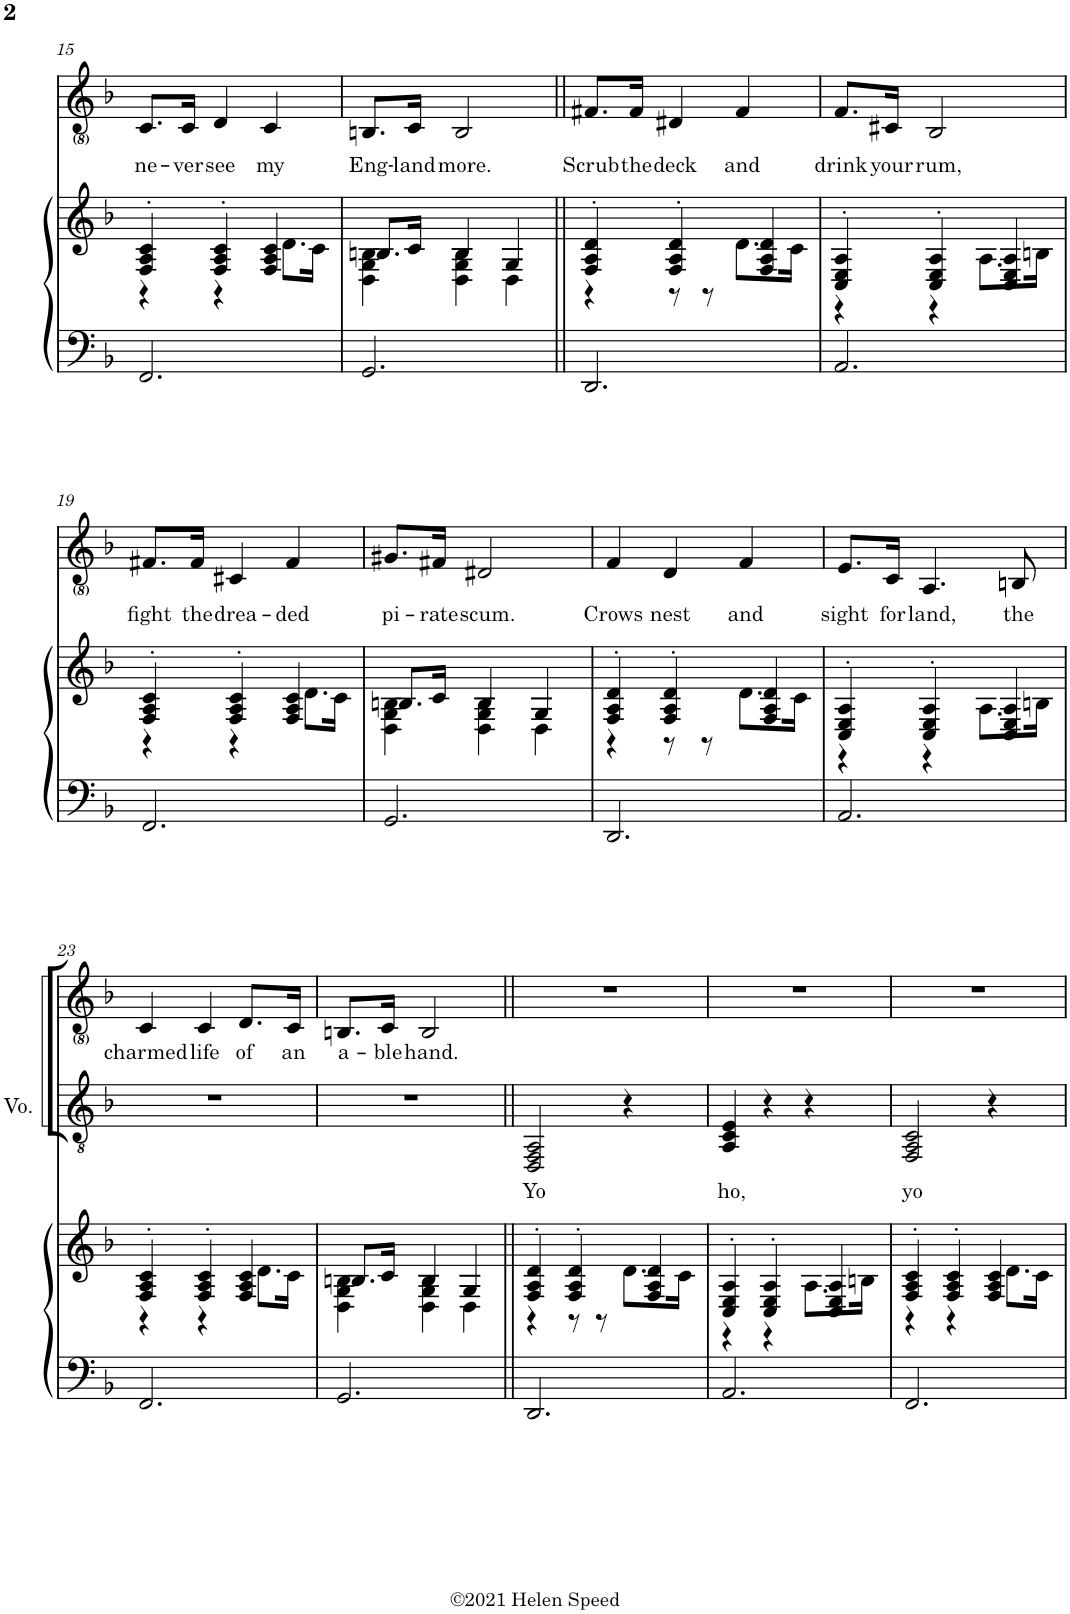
**kern	**kern	**kern	**text	**kern	**text
*part3	*part3	*part2	*part2	*part1	*part1
*staff4	*staff3	*staff2	*staff2	*staff1	*staff1
*I"Piano	*	*I"Voice	*	*I"Voice	*
*I'Pno	*	*I'Vo.	*	*	*
!!LO:PB:g=z
*clefF4	*clefG2	*clefGv2	*	*clefG2	*
*k[b-]	*k[b-]	*k[b-]	*	*k[b-]	*
*M3/4	*M3/4	*M3/4	*	*M3/4	*
=15	=15	=15	=15	=15	=15
*	*^	*	*	*	*
!	!	!	!	!	!	!LO:LY:b
2.FF/	4F/' 4A/' 4c/'	4r	2.r	.	8.c/L	ne-
!	!	!	!	!	!	!LO:LY:b
.	.	.	.	.	16c/Jk	-ver
!	!	!	!	!	!	!LO:LY:b
.	4F/' 4A/' 4c/'	4r	.	.	4d/	see
!	!	!	!	!	!	!LO:LY:b
.	4F/ 4A/ 4c/	8.d\L	.	.	4c/	my
.	.	16c\Jk	.	.	.	.
=16	=16	=16	=16	=16	=16	=16
!	!	!	!	!	!	!LO:LY:b
2.GG/	8.Bn/L	4D\ 4G\ 4B\	2.r	.	8.Bn/L	Eng-
!	!	!	!	!	!	!LO:LY:b
.	16c/Jk	.	.	.	16c/Jk	-land
!	!	!	!	!	!	!LO:LY:b
.	4B/	4D\ 4G\ 4B\	.	.	2B/	more.
.	4G/	4D\	.	.	.	.
=17||	=17||	=17||	=17||	=17||	=17||	=17||
!	!	!	!	!	!	!LO:LY:b
2.DD/	4F/' 4A/' 4d/'	4r	2.r	.	8.f#X/L	Scrub
!	!	!	!	!	!	!LO:LY:b
.	.	.	.	.	16f#/Jk	the
!	!	!	!	!	!	!LO:LY:b
.	4F/' 4A/' 4d/'	8r	.	.	4d#X/	deck
.	.	8r	.	.	.	.
!	!	!	!	!	!	!LO:LY:b
.	4F/ 4A/ 4d/	8.d\L	.	.	4f#/	and
.	.	16c\Jk	.	.	.	.
=18	=18	=18	=18	=18	=18	=18
!	!	!	!	!	!	!LO:LY:b
2.AA/	4C/' 4E/' 4A/'	4r	2.r	.	8.f/L	drink
!	!	!	!	!	!	!LO:LY:b
.	.	.	.	.	16c#X/Jk	your
!	!	!	!	!	!	!LO:LY:b
.	4C/' 4E/' 4A/'	4r	.	.	2B-/	rum,
.	4C/ 4E/ 4A/	8.A\L	.	.	.	.
.	.	16Bn\Jk	.	.	.	.
!!LO:LB:g=z
=19	=19	=19	=19	=19	=19	=19
!	!	!	!	!	!	!LO:LY:b
2.FF/	4F/' 4A/' 4c/'	4r	2.r	.	8.f#X/L	fight
!	!	!	!	!	!	!LO:LY:b
.	.	.	.	.	16f#/Jk	the
!	!	!	!	!	!	!LO:LY:b
.	4F/' 4A/' 4c/'	4r	.	.	4c#X/	drea-
!	!	!	!	!	!	!LO:LY:b
.	4F/ 4A/ 4c/	8.d\L	.	.	4f#/	-ded
.	.	16c\Jk	.	.	.	.
=20	=20	=20	=20	=20	=20	=20
!	!	!	!	!	!	!LO:LY:b
2.GG/	8.Bn/L	4D\ 4G\ 4B\	2.r	.	8.g#X/L	pi-
!	!	!	!	!	!	!LO:LY:b
.	16c/Jk	.	.	.	16f#X/Jk	-rate
!	!	!	!	!	!	!LO:LY:b
.	4B/	4D\ 4G\ 4B\	.	.	2d#X/	scum.
.	4G/	4D\	.	.	.	.
=21	=21	=21	=21	=21	=21	=21
!	!	!	!	!	!	!LO:LY:b
2.DD/	4F/' 4A/' 4d/'	4r	2.r	.	4f/	Crows
!	!	!	!	!	!	!LO:LY:b
.	4F/' 4A/' 4d/'	8r	.	.	4d/	nest
.	.	8r	.	.	.	.
!	!	!	!	!	!	!LO:LY:b
.	4F/ 4A/ 4d/	8.d\L	.	.	4f/	and
.	.	16c\Jk	.	.	.	.
=22	=22	=22	=22	=22	=22	=22
!	!	!	!	!	!	!LO:LY:b
2.AA/	4C/' 4E/' 4A/'	4r	2.r	.	8.e/L	sight
!	!	!	!	!	!	!LO:LY:b
.	.	.	.	.	16c/Jk	for
!	!	!	!	!	!	!LO:LY:b
.	4C/' 4E/' 4A/'	4r	.	.	4.A/	land,
.	4C/ 4E/ 4A/	8.A\L	.	.	.	.
!	!	!	!	!	!	!LO:LY:b
.	.	.	.	.	8Bn/	the
.	.	16Bn\Jk	.	.	.	.
!!LO:LB:g=z
=23	=23	=23	=23	=23	=23	=23
!	!	!	!	!	!	!LO:LY:b
2.FF/	4F/' 4A/' 4c/'	4r	2.r	.	4c/	charmed
!	!	!	!	!	!	!LO:LY:b
.	4F/' 4A/' 4c/'	4r	.	.	4c/	life
!	!	!	!	!	!	!LO:LY:b
.	4F/ 4A/ 4c/	8.d\L	.	.	8.d/L	of
!	!	!	!	!	!	!LO:LY:b
.	.	16c\Jk	.	.	16c/Jk	an
=24	=24	=24	=24	=24	=24	=24
!	!	!	!	!	!	!LO:LY:b
2.GG/	8.Bn/L	4D\ 4G\ 4B\	2.r	.	8.Bn/L	a-
!	!	!	!	!	!	!LO:LY:b
.	16c/Jk	.	.	.	16c/Jk	-ble
!	!	!	!	!	!	!LO:LY:b
.	4B/	4D\ 4G\ 4B\	.	.	2B/	hand.
.	4G/	4D\	.	.	.	.
=25||	=25||	=25||	=25||	=25||	=25||	=25||
!	!	!	!	!LO:LY:b	!	!
2.DD/	4F/' 4A/' 4d/'	4r	2DD/ 2FF/ 2AA/	Yo	2.r	.
.	4F/' 4A/' 4d/'	8r	.	.	.	.
.	.	8r	.	.	.	.
.	4F/ 4A/ 4d/	8.d\L	4r	.	.	.
.	.	16c\Jk	.	.	.	.
=26	=26	=26	=26	=26	=26	=26
!	!	!	!	!LO:LY:b	!	!
2.AA/	4C/' 4E/' 4A/'	4r	4AA/ 4C/ 4E/	ho,	2.r	.
.	4C/' 4E/' 4A/'	4r	4r	.	.	.
.	4C/ 4E/ 4A/	8.A\L	4r	.	.	.
.	.	16Bn\Jk	.	.	.	.
=27	=27	=27	=27	=27	=27	=27
!	!	!	!	!LO:LY:b	!	!
2.FF/	4F/' 4A/' 4c/'	4r	2FF/ 2AA/ 2C/	yo	2.r	.
.	4F/' 4A/' 4c/'	4r	.	.	.	.
.	4F/ 4A/ 4c/	8.d\L	4r	.	.	.
.	.	16c\Jk	.	.	.	.
*	*v	*v	*	*	*	*
=	=	=	=	=	=
*-	*-	*-	*-	*-	*-
